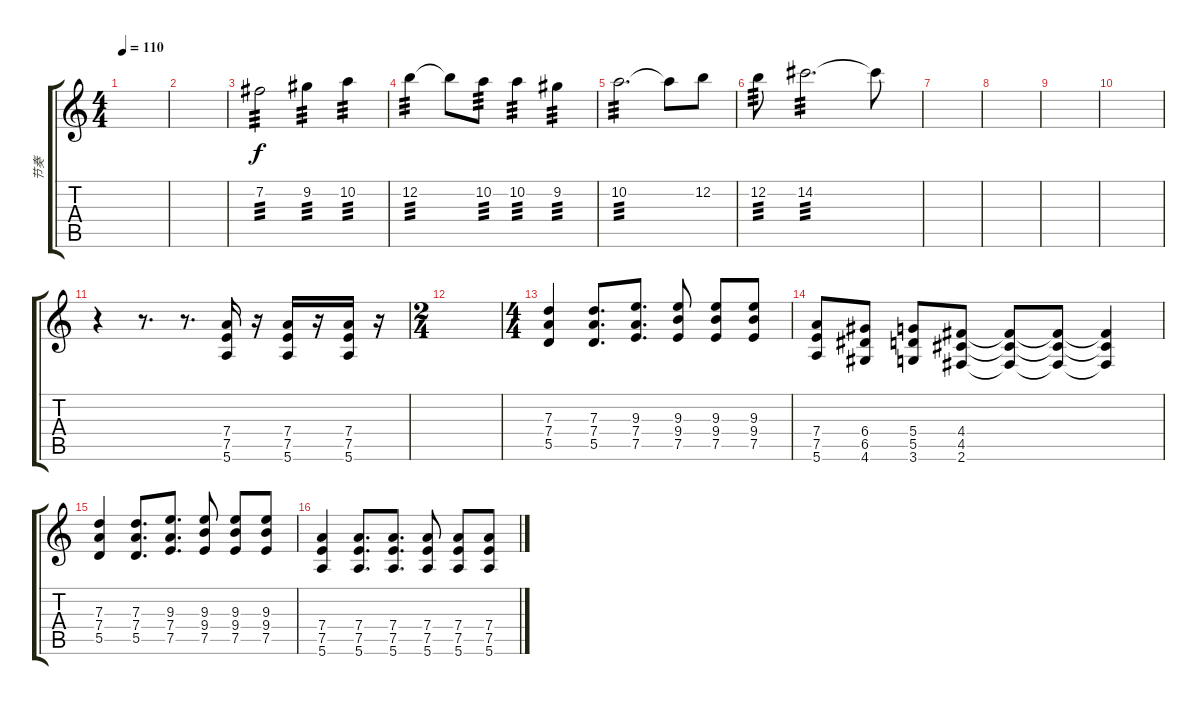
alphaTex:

\track ("节奏" "节奏") {instrument overdrivenguitar}
\staff {score tabs}
\tuning (E4 B3 G3 D3 A2 E2) {hide}
\ts (4 4)
\tempo 110
\clef g2
\ks c
|
|
7.2.2{tp 3} 9.2.4{tp 3} 10.2.4{tp 3} |
12.2.4{tp 3} 12.2{t}.8 10.2.8{tp 3} 10.2.4{tp 3} 9.2.4{tp 3} |
10.2.2{d tp 3} 10.2{t}.8 12.2.8 |
12.2.8{tp 3} 14.2.2{d tp 3} 14.2{t}.8 |
|
|
|
|
r.4 r.8{d} r.8{d} (7.4 7.5 5.6).16 r.16 (7.4 7.5 5.6).16 r.16 (7.4 7.5 5.6).16 r.16 |
\ts (2 4)
|
\ts (4 4)
(7.3 7.4 5.5).4 (7.3 7.4 5.5).8{d} (9.3 7.4 7.5).8{d} (9.3 9.4 7.5).8 (9.3 9.4 7.5).8 (9.3 9.4 7.5).8 |
(7.4 7.5 5.6).8 (6.4 6.5 4.6).8 (5.4 5.5 3.6).8 (4.4 4.5 2.6).8 (4.4{t} 4.5{t} 2.6{t}).8 (4.4{t} 4.5{t} 2.6{t}).8 (4.4{t} 4.5{t} 2.6{t}).4 |
(7.3 7.4 5.5).4 (7.3 7.4 5.5).8{d} (9.3 7.4 7.5).8{d} (9.3 9.4 7.5).8 (9.3 9.4 7.5).8 (9.3 9.4 7.5).8 |
(7.4 7.5 5.6).4 (7.4 7.5 5.6).8{d} (7.4 7.5 5.6).8{d} (7.4 7.5 5.6).8 (7.4 7.5 5.6).8 (7.4 7.5 5.6).8
